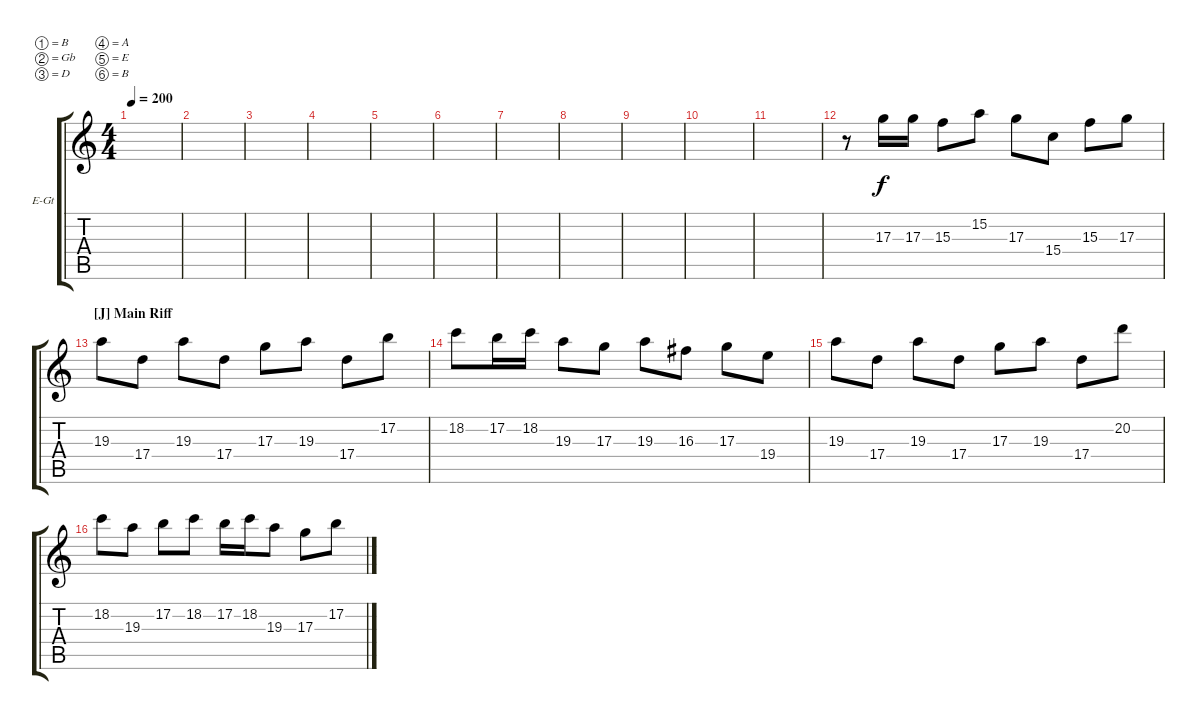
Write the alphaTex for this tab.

\defaultSystemsLayout 4
\bracketExtendMode groupsimilarinstruments
\firstSystemTrackNameOrientation horizontal
\otherSystemsTrackNameOrientation horizontal
\track ("Flute 1" "E-Gt") {instrument panflute}
\staff {score tabs}
\tuning (B3 Gb3 D3 A2 E2 B1)
\displaytranspose 12
\ts (4 4)
\tempo 200
\clef g2
\ks c
|
|
|
|
|
|
|
|
|
|
|
r.8 17.3.16 17.3.16 15.3.8 15.2.8 17.3.8 15.4.8 15.3.8 17.3.8 |
\section ("J" "Main Riff")
19.3.8 17.4.8 19.3.8 17.4.8 17.3.8 19.3.8 17.4.8 17.2.8 |
18.2.8 17.2.16 18.2.16 19.3.8 17.3.8 19.3.8 16.3.8 17.3.8 19.4.8 |
19.3.8 17.4.8 19.3.8 17.4.8 17.3.8 19.3.8 17.4.8 20.2.8 |
18.2.8 19.3.8 17.2.8 18.2.8 17.2.16 18.2.16 19.3.8 17.3.8 17.2.8
